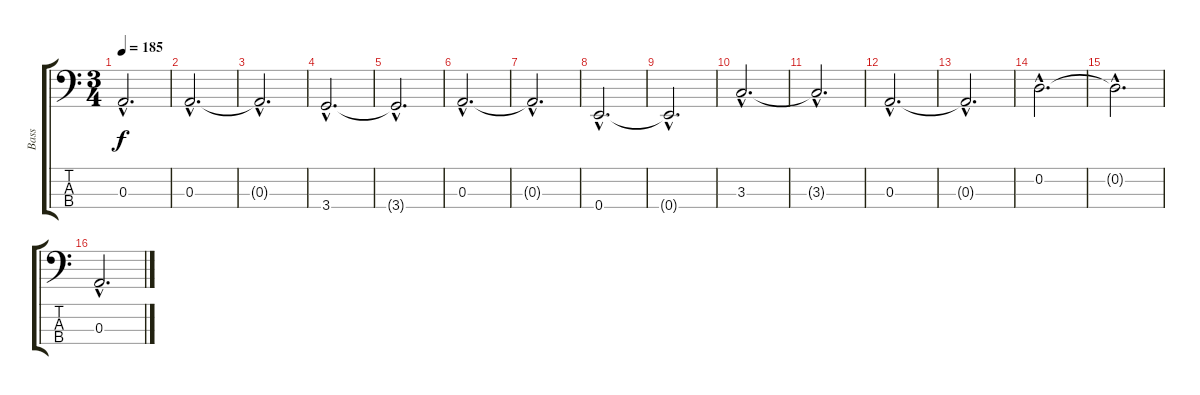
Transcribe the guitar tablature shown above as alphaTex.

\track ("Bass" "Bass") {instrument electricbassfinger}
\staff {score tabs}
\tuning (G2 D2 A1 E1) {hide}
\ts (3 4)
\tempo 185
\clef f4
\ks c
0.3{hac t}.2{d dy f} |
0.3{hac}.2{d} |
0.3{hac t}.2{d} |
3.4{hac}.2{d} |
3.4{hac t}.2{d} |
0.3{hac}.2{d} |
0.3{hac t}.2{d} |
0.4{hac}.2{d} |
0.4{hac t}.2{d} |
3.3{hac}.2{d} |
3.3{hac t}.2{d} |
0.3{hac}.2{d} |
0.3{hac t}.2{d} |
0.2{hac}.2{d} |
0.2{hac t}.2{d} |
0.3{hac}.2{d}
